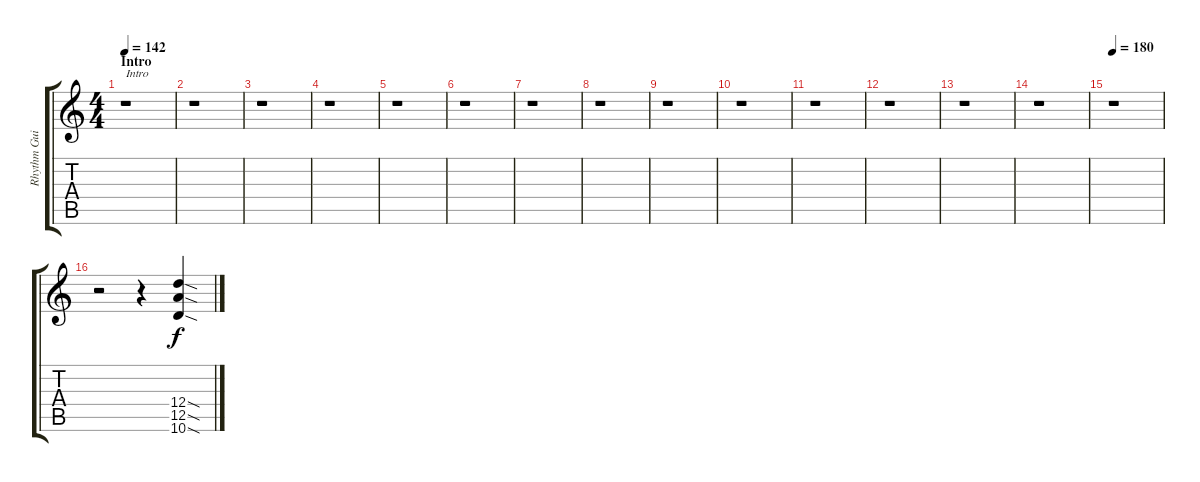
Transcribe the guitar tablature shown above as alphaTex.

\track ("Rhythm Guitar (Left)" "Rhythm Gui") {instrument overdrivenguitar}
\staff {score tabs}
\tuning (E4 B3 G3 D3 A2 E2) {hide}
\ts (4 4)
\section ("" "Intro")
\tempo 142
\clef g2
\ks c
r.1{txt "Intro" dy f instrument overdrivenguitar} |
r.1 |
r.1 |
r.1 |
r.1 |
r.1 |
r.1 |
r.1 |
r.1 |
r.1 |
r.1 |
r.1 |
r.1 |
r.1 |
\tempo 180
r.1 |
r.2 r.4 (12.4{sod} 12.5{sod} 10.6{sod}).4
